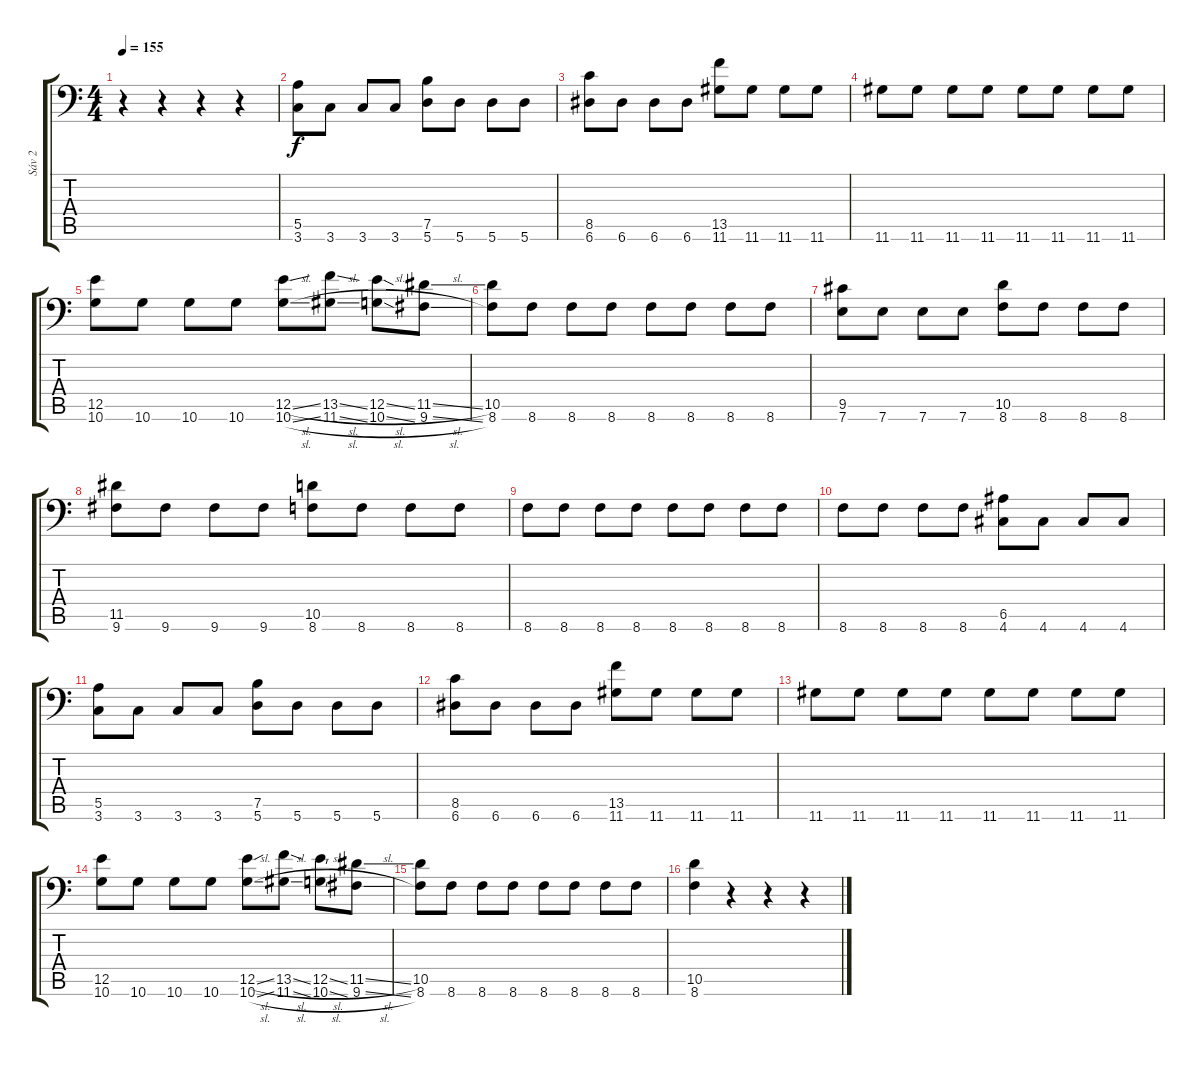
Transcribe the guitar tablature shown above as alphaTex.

\track ("Sáv 2" "Sáv 2") {instrument distortionguitar}
\staff {score tabs}
\tuning (B3 Gb3 D3 A2 E2 A1) {hide}
\ts (4 4)
\tempo 155
\clef f4
\ks c
r.4{dy f} r.4 r.4 r.4 |
(5.5 3.6).8 3.6.8 3.6.8 3.6.8 (7.5 5.6).8 5.6.8 5.6.8 5.6.8 |
(8.5 6.6).8 6.6.8 6.6.8 6.6.8 (13.5 11.6).8 11.6.8 11.6.8 11.6.8 |
11.6.8 11.6.8 11.6.8 11.6.8 11.6.8 11.6.8 11.6.8 11.6.8 |
(12.5 10.6).8 10.6.8 10.6.8 10.6.8 (12.5{sl} 10.6{sl}).8 (13.5{sl} 11.6{sl}).8 (12.5{sl} 10.6{sl}).8 (11.5{sl} 9.6{sl}).8 |
(10.5 8.6).8 8.6.8 8.6.8 8.6.8 8.6.8 8.6.8 8.6.8 8.6.8 |
(9.5 7.6).8 7.6.8 7.6.8 7.6.8 (10.5 8.6).8 8.6.8 8.6.8 8.6.8 |
(11.5 9.6).8 9.6.8 9.6.8 9.6.8 (10.5 8.6).8 8.6.8 8.6.8 8.6.8 |
8.6.8 8.6.8 8.6.8 8.6.8 8.6.8 8.6.8 8.6.8 8.6.8 |
8.6.8 8.6.8 8.6.8 8.6.8 (6.5 4.6).8 4.6.8 4.6.8 4.6.8 |
(5.5 3.6).8 3.6.8 3.6.8 3.6.8 (7.5 5.6).8 5.6.8 5.6.8 5.6.8 |
(8.5 6.6).8 6.6.8 6.6.8 6.6.8 (13.5 11.6).8 11.6.8 11.6.8 11.6.8 |
11.6.8 11.6.8 11.6.8 11.6.8 11.6.8 11.6.8 11.6.8 11.6.8 |
(12.5 10.6).8 10.6.8 10.6.8 10.6.8 (12.5{sl} 10.6{sl}).8 (13.5{sl} 11.6{sl}).8 (12.5{sl} 10.6{sl}).8 (11.5{sl} 9.6{sl}).8 |
(10.5 8.6).8 8.6.8 8.6.8 8.6.8 8.6.8 8.6.8 8.6.8 8.6.8 |
(10.5 8.6).4 r.4 r.4 r.4
